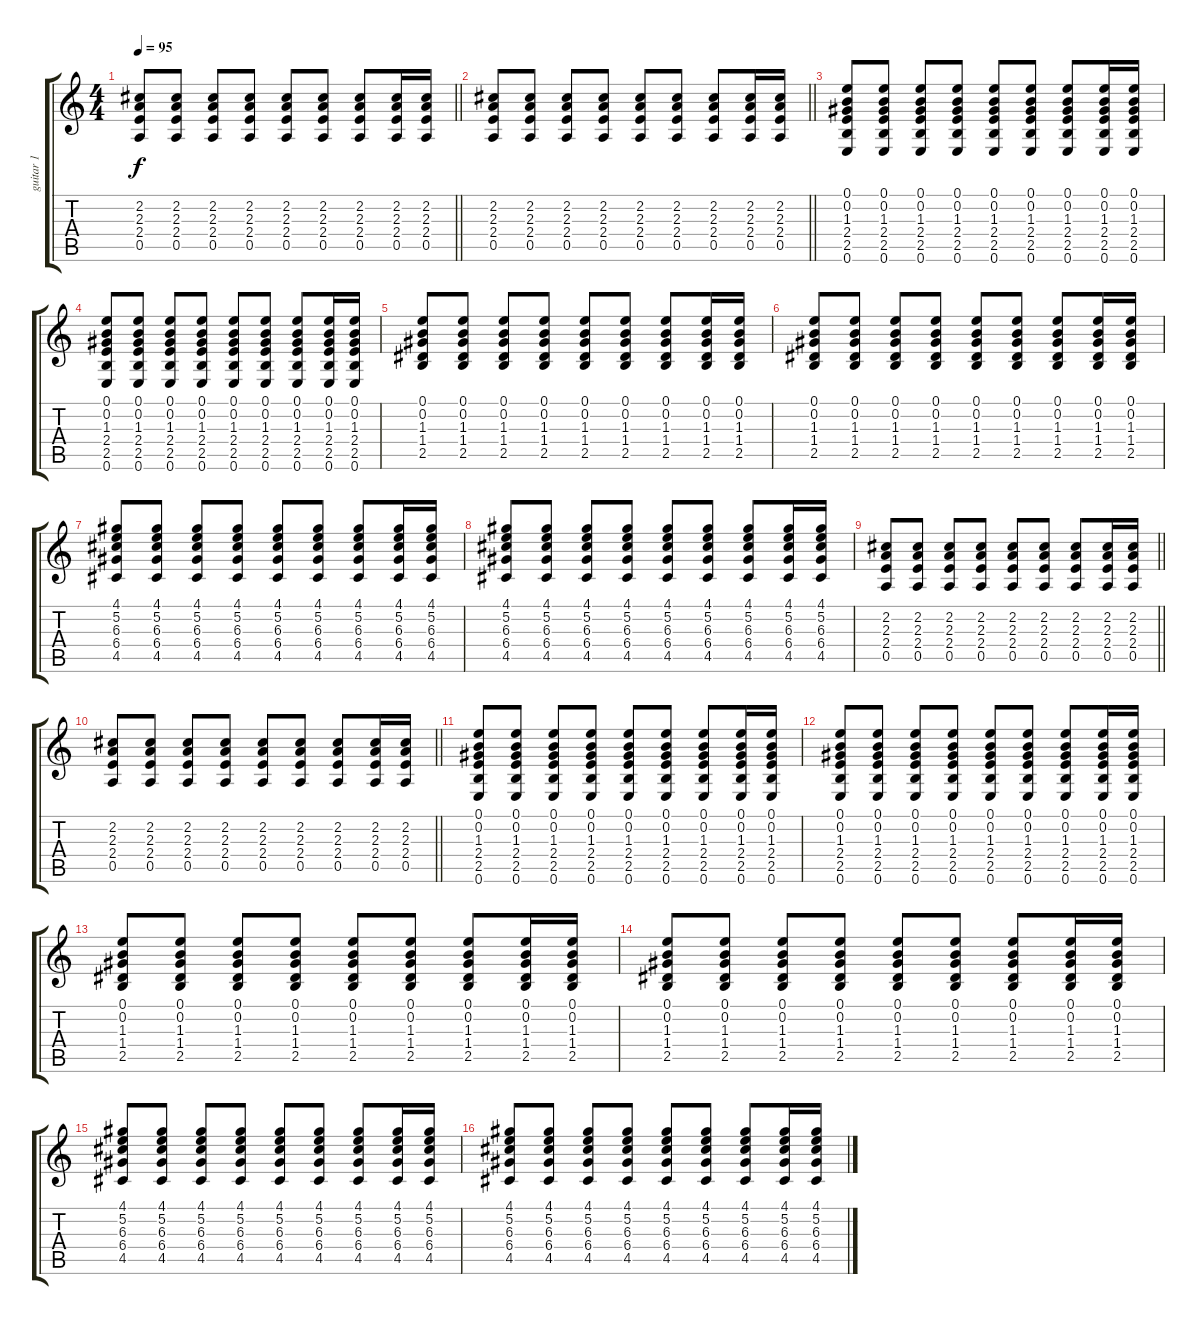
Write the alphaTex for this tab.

\track ("guitar 1" "guitar 1") {instrument acousticguitarsteel}
\staff {score tabs}
\tuning (E4 B3 G3 D3 A2 E2) {hide}
\ts (4 4)
\tempo 95
\clef g2
\barLineRight lightlight
\ks c
(2.2 2.3 2.4 0.5).8{dy f} (2.2 2.3 2.4 0.5).8 (2.2 2.3 2.4 0.5).8 (2.2 2.3 2.4 0.5).8 (2.2 2.3 2.4 0.5).8 (2.2 2.3 2.4 0.5).8 (2.2 2.3 2.4 0.5).8 (2.2 2.3 2.4 0.5).16 (2.2 2.3 2.4 0.5).16 |
\section ("" "")
\barLineRight lightlight
(2.2 2.3 2.4 0.5).8 (2.2 2.3 2.4 0.5).8 (2.2 2.3 2.4 0.5).8 (2.2 2.3 2.4 0.5).8 (2.2 2.3 2.4 0.5).8 (2.2 2.3 2.4 0.5).8 (2.2 2.3 2.4 0.5).8 (2.2 2.3 2.4 0.5).16 (2.2 2.3 2.4 0.5).16 |
\section ("" "")
(0.1 0.2 1.3 2.4 2.5 0.6).8 (0.1 0.2 1.3 2.4 2.5 0.6).8 (0.1 0.2 1.3 2.4 2.5 0.6).8 (0.1 0.2 1.3 2.4 2.5 0.6).8 (0.1 0.2 1.3 2.4 2.5 0.6).8 (0.1 0.2 1.3 2.4 2.5 0.6).8 (0.1 0.2 1.3 2.4 2.5 0.6).8 (0.1 0.2 1.3 2.4 2.5 0.6).16 (0.1 0.2 1.3 2.4 2.5 0.6).16 |
(0.1 0.2 1.3 2.4 2.5 0.6).8 (0.1 0.2 1.3 2.4 2.5 0.6).8 (0.1 0.2 1.3 2.4 2.5 0.6).8 (0.1 0.2 1.3 2.4 2.5 0.6).8 (0.1 0.2 1.3 2.4 2.5 0.6).8 (0.1 0.2 1.3 2.4 2.5 0.6).8 (0.1 0.2 1.3 2.4 2.5 0.6).8 (0.1 0.2 1.3 2.4 2.5 0.6).16 (0.1 0.2 1.3 2.4 2.5 0.6).16 |
(0.1 0.2 1.3 1.4 2.5).8 (0.1 0.2 1.3 1.4 2.5).8 (0.1 0.2 1.3 1.4 2.5).8 (0.1 0.2 1.3 1.4 2.5).8 (0.1 0.2 1.3 1.4 2.5).8 (0.1 0.2 1.3 1.4 2.5).8 (0.1 0.2 1.3 1.4 2.5).8 (0.1 0.2 1.3 1.4 2.5).16 (0.1 0.2 1.3 1.4 2.5).16 |
(0.1 0.2 1.3 1.4 2.5).8 (0.1 0.2 1.3 1.4 2.5).8 (0.1 0.2 1.3 1.4 2.5).8 (0.1 0.2 1.3 1.4 2.5).8 (0.1 0.2 1.3 1.4 2.5).8 (0.1 0.2 1.3 1.4 2.5).8 (0.1 0.2 1.3 1.4 2.5).8 (0.1 0.2 1.3 1.4 2.5).16 (0.1 0.2 1.3 1.4 2.5).16 |
(4.1 5.2 6.3 6.4 4.5).8 (4.1 5.2 6.3 6.4 4.5).8 (4.1 5.2 6.3 6.4 4.5).8 (4.1 5.2 6.3 6.4 4.5).8 (4.1 5.2 6.3 6.4 4.5).8 (4.1 5.2 6.3 6.4 4.5).8 (4.1 5.2 6.3 6.4 4.5).8 (4.1 5.2 6.3 6.4 4.5).16 (4.1 5.2 6.3 6.4 4.5).16 |
(4.1 5.2 6.3 6.4 4.5).8 (4.1 5.2 6.3 6.4 4.5).8 (4.1 5.2 6.3 6.4 4.5).8 (4.1 5.2 6.3 6.4 4.5).8 (4.1 5.2 6.3 6.4 4.5).8 (4.1 5.2 6.3 6.4 4.5).8 (4.1 5.2 6.3 6.4 4.5).8 (4.1 5.2 6.3 6.4 4.5).16 (4.1 5.2 6.3 6.4 4.5).16 |
\barLineRight lightlight
(2.2 2.3 2.4 0.5).8 (2.2 2.3 2.4 0.5).8 (2.2 2.3 2.4 0.5).8 (2.2 2.3 2.4 0.5).8 (2.2 2.3 2.4 0.5).8 (2.2 2.3 2.4 0.5).8 (2.2 2.3 2.4 0.5).8 (2.2 2.3 2.4 0.5).16 (2.2 2.3 2.4 0.5).16 |
\section ("" "")
\barLineRight lightlight
(2.2 2.3 2.4 0.5).8 (2.2 2.3 2.4 0.5).8 (2.2 2.3 2.4 0.5).8 (2.2 2.3 2.4 0.5).8 (2.2 2.3 2.4 0.5).8 (2.2 2.3 2.4 0.5).8 (2.2 2.3 2.4 0.5).8 (2.2 2.3 2.4 0.5).16 (2.2 2.3 2.4 0.5).16 |
\section ("" "")
(0.1 0.2 1.3 2.4 2.5 0.6).8 (0.1 0.2 1.3 2.4 2.5 0.6).8 (0.1 0.2 1.3 2.4 2.5 0.6).8 (0.1 0.2 1.3 2.4 2.5 0.6).8 (0.1 0.2 1.3 2.4 2.5 0.6).8 (0.1 0.2 1.3 2.4 2.5 0.6).8 (0.1 0.2 1.3 2.4 2.5 0.6).8 (0.1 0.2 1.3 2.4 2.5 0.6).16 (0.1 0.2 1.3 2.4 2.5 0.6).16 |
(0.1 0.2 1.3 2.4 2.5 0.6).8 (0.1 0.2 1.3 2.4 2.5 0.6).8 (0.1 0.2 1.3 2.4 2.5 0.6).8 (0.1 0.2 1.3 2.4 2.5 0.6).8 (0.1 0.2 1.3 2.4 2.5 0.6).8 (0.1 0.2 1.3 2.4 2.5 0.6).8 (0.1 0.2 1.3 2.4 2.5 0.6).8 (0.1 0.2 1.3 2.4 2.5 0.6).16 (0.1 0.2 1.3 2.4 2.5 0.6).16 |
(0.1 0.2 1.3 1.4 2.5).8 (0.1 0.2 1.3 1.4 2.5).8 (0.1 0.2 1.3 1.4 2.5).8 (0.1 0.2 1.3 1.4 2.5).8 (0.1 0.2 1.3 1.4 2.5).8 (0.1 0.2 1.3 1.4 2.5).8 (0.1 0.2 1.3 1.4 2.5).8 (0.1 0.2 1.3 1.4 2.5).16 (0.1 0.2 1.3 1.4 2.5).16 |
(0.1 0.2 1.3 1.4 2.5).8 (0.1 0.2 1.3 1.4 2.5).8 (0.1 0.2 1.3 1.4 2.5).8 (0.1 0.2 1.3 1.4 2.5).8 (0.1 0.2 1.3 1.4 2.5).8 (0.1 0.2 1.3 1.4 2.5).8 (0.1 0.2 1.3 1.4 2.5).8 (0.1 0.2 1.3 1.4 2.5).16 (0.1 0.2 1.3 1.4 2.5).16 |
(4.1 5.2 6.3 6.4 4.5).8 (4.1 5.2 6.3 6.4 4.5).8 (4.1 5.2 6.3 6.4 4.5).8 (4.1 5.2 6.3 6.4 4.5).8 (4.1 5.2 6.3 6.4 4.5).8 (4.1 5.2 6.3 6.4 4.5).8 (4.1 5.2 6.3 6.4 4.5).8 (4.1 5.2 6.3 6.4 4.5).16 (4.1 5.2 6.3 6.4 4.5).16 |
(4.1 5.2 6.3 6.4 4.5).8 (4.1 5.2 6.3 6.4 4.5).8 (4.1 5.2 6.3 6.4 4.5).8 (4.1 5.2 6.3 6.4 4.5).8 (4.1 5.2 6.3 6.4 4.5).8 (4.1 5.2 6.3 6.4 4.5).8 (4.1 5.2 6.3 6.4 4.5).8 (4.1 5.2 6.3 6.4 4.5).16 (4.1 5.2 6.3 6.4 4.5).16
